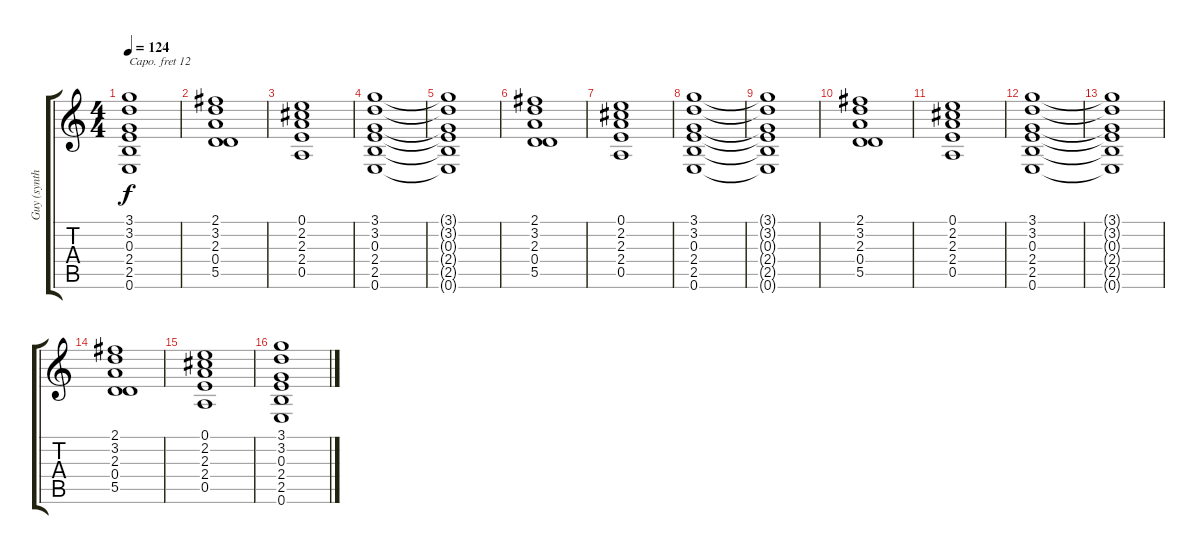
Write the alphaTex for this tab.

\track ("Guy (synth overdub)" "Guy (synth") {instrument pad2warm}
\staff {score tabs}
\capo 12
\tuning (E4 B3 G3 D3 A2 E2) {hide}
\ts (4 4)
\tempo 124
\clef g2
\ks c
(3.1{t} 3.2{t} 0.3{t} 2.4{t} 2.5{t} 0.6{t}).1{dy f} |
(2.1 3.2 2.3 0.4 5.5).1 |
(0.1 2.2 2.3 2.4 0.5).1 |
(3.1 3.2 0.3 2.4 2.5 0.6).1 |
(3.1{t} 3.2{t} 0.3{t} 2.4{t} 2.5{t} 0.6{t}).1 |
(2.1 3.2 2.3 0.4 5.5).1 |
(0.1 2.2 2.3 2.4 0.5).1 |
(3.1 3.2 0.3 2.4 2.5 0.6).1 |
(3.1{t} 3.2{t} 0.3{t} 2.4{t} 2.5{t} 0.6{t}).1 |
(2.1 3.2 2.3 0.4 5.5).1 |
(0.1 2.2 2.3 2.4 0.5).1 |
(3.1 3.2 0.3 2.4 2.5 0.6).1 |
(3.1{t} 3.2{t} 0.3{t} 2.4{t} 2.5{t} 0.6{t}).1 |
(2.1 3.2 2.3 0.4 5.5).1 |
(0.1 2.2 2.3 2.4 0.5).1 |
(3.1 3.2 0.3 2.4 2.5 0.6).1
